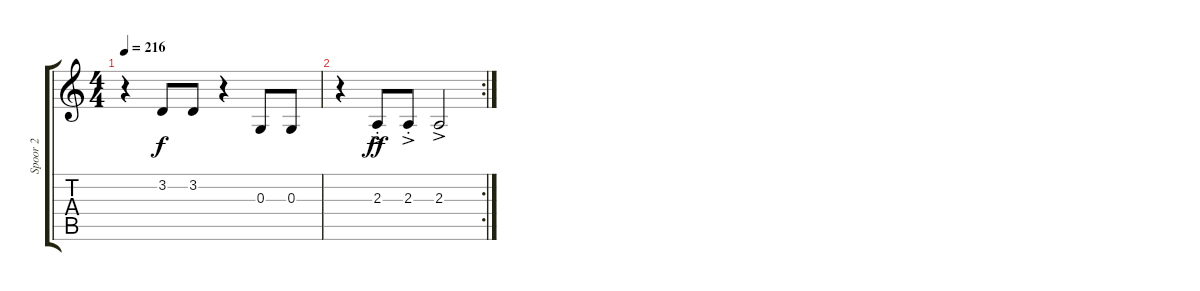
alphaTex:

\track ("Spoor 2" "Spoor 2") {instrument altosax}
\staff {score tabs}
\tuning (E4 B3 G3 D3 A2 E2) {hide}
\ts (4 4)
\tempo 216
\clef g2
\ks c
r.4{dy f} 3.2.8 3.2.8 r.4 0.3.8 0.3.8 |
\rc 2
r.4 2.3{ac st}.8{dy ff} 2.3{ac st}.8 2.3{ac}.2
